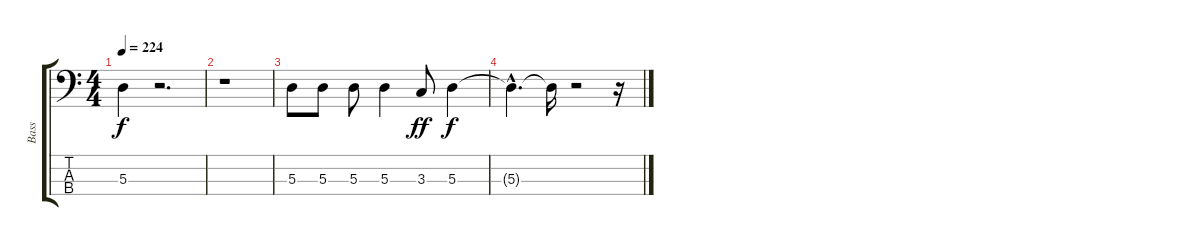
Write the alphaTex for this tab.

\track ("Bass" "Bass") {instrument electricbasspick}
\staff {score tabs}
\tuning (G2 D2 A1 E1) {hide}
\ts (4 4)
\tempo 224
\clef f4
\ks c
5.3.4{dy f} r.2{d} |
r.1 |
5.3.8 5.3.8 5.3.8 5.3.4 3.3.8{dy ff} 5.3.4{dy f} |
5.3{hac t}.4{d} 5.3{t}.16 r.2 r.16
